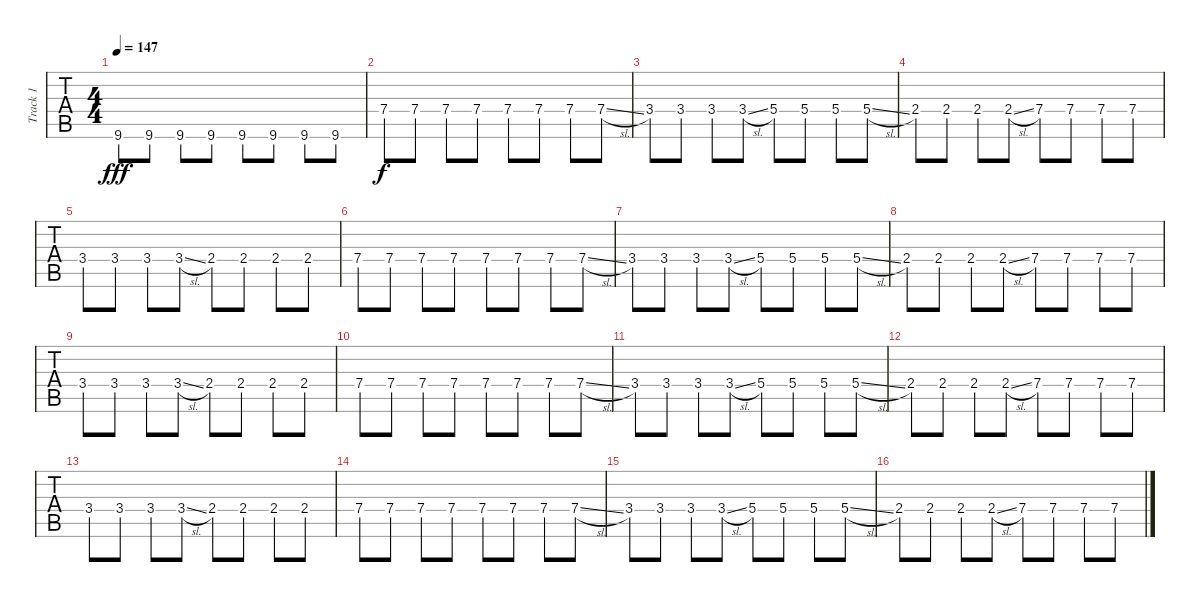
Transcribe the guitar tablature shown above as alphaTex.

\track ("Track 1" "Track 1") {instrument acousticguitarsteel}
\staff {tabs}
\tuning (E4 B3 G3 D3 A2 D2) {hide}
\ts (4 4)
\tempo 147
\clef g2
\ks c
9.6.8{dy fff} 9.6.8 9.6.8 9.6.8 9.6.8 9.6.8 9.6.8 9.6.8 |
7.4.8{dy f} 7.4.8 7.4.8 7.4.8 7.4.8 7.4.8 7.4.8 7.4{sl}.8 |
3.4.8 3.4.8 3.4.8 3.4{sl}.8 5.4.8 5.4.8 5.4.8 5.4{sl}.8 |
2.4.8 2.4.8 2.4.8 2.4{sl}.8 7.4.8 7.4.8 7.4.8 7.4.8 |
3.4.8 3.4.8 3.4.8 3.4{sl}.8 2.4.8 2.4.8 2.4.8 2.4.8 |
7.4.8 7.4.8 7.4.8 7.4.8 7.4.8 7.4.8 7.4.8 7.4{sl}.8 |
3.4.8 3.4.8 3.4.8 3.4{sl}.8 5.4.8 5.4.8 5.4.8 5.4{sl}.8 |
2.4.8 2.4.8 2.4.8 2.4{sl}.8 7.4.8 7.4.8 7.4.8 7.4.8 |
3.4.8 3.4.8 3.4.8 3.4{sl}.8 2.4.8 2.4.8 2.4.8 2.4.8 |
7.4.8 7.4.8 7.4.8 7.4.8 7.4.8 7.4.8 7.4.8 7.4{sl}.8 |
3.4.8 3.4.8 3.4.8 3.4{sl}.8 5.4.8 5.4.8 5.4.8 5.4{sl}.8 |
2.4.8 2.4.8 2.4.8 2.4{sl}.8 7.4.8 7.4.8 7.4.8 7.4.8 |
3.4.8 3.4.8 3.4.8 3.4{sl}.8 2.4.8 2.4.8 2.4.8 2.4.8 |
7.4.8 7.4.8 7.4.8 7.4.8 7.4.8 7.4.8 7.4.8 7.4{sl}.8 |
3.4.8 3.4.8 3.4.8 3.4{sl}.8 5.4.8 5.4.8 5.4.8 5.4{sl}.8 |
2.4.8 2.4.8 2.4.8 2.4{sl}.8 7.4.8 7.4.8 7.4.8 7.4.8
